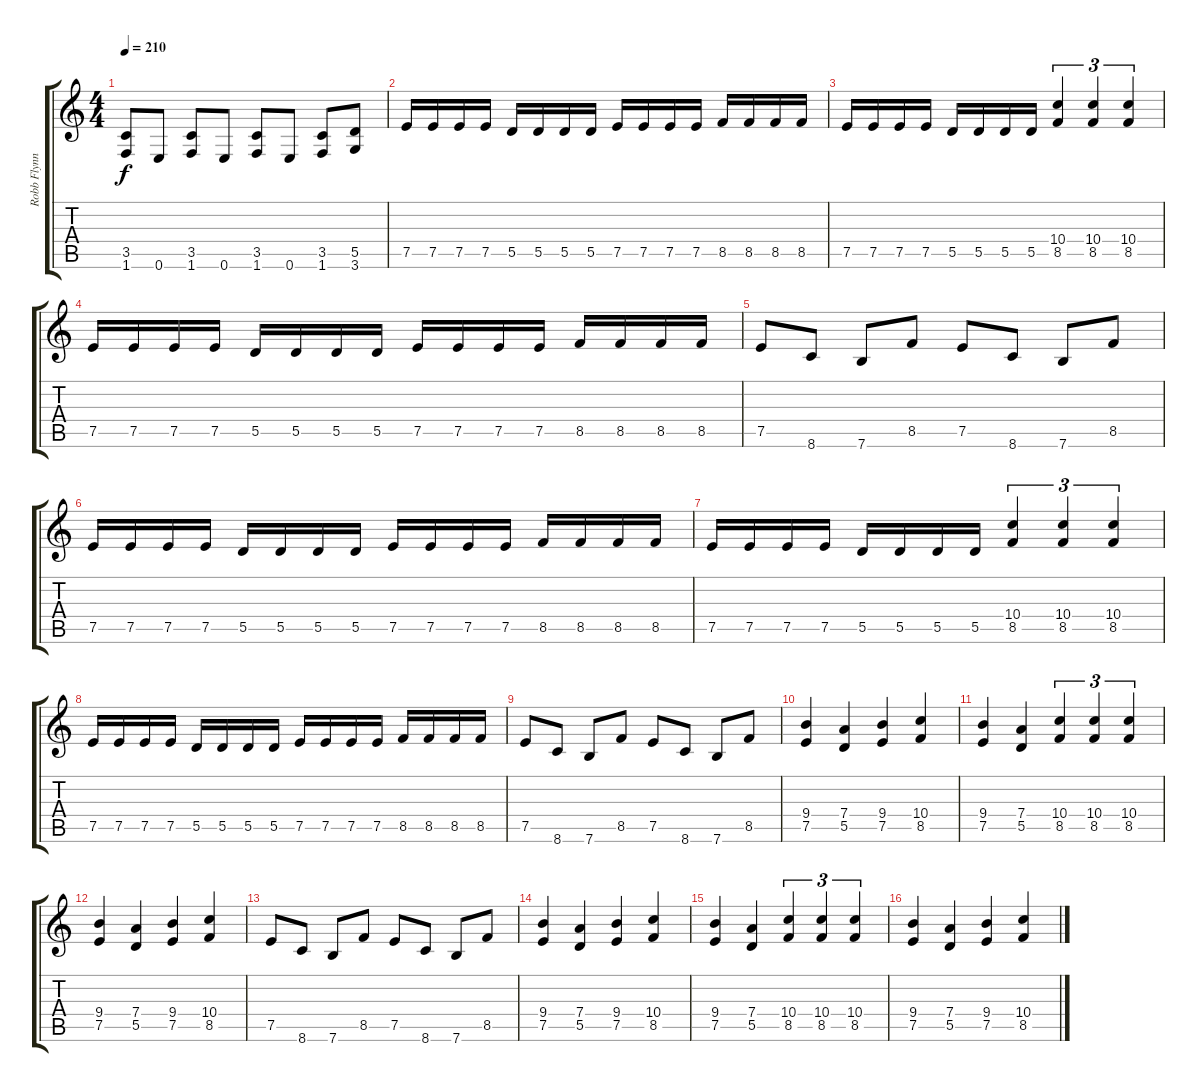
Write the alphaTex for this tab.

\track ("Robb Flynn" "Robb Flynn") {instrument distortionguitar}
\staff {score tabs}
\tuning (E4 B3 G3 D3 A2 E2) {hide}
\ts (4 4)
\tempo 210
\clef g2
\ks c
(3.5 1.6).8{dy f} 0.6.8 (3.5 1.6).8 0.6.8 (3.5 1.6).8 0.6.8 (3.5 1.6).8 (5.5 3.6).8 |
7.5.16 7.5.16 7.5.16 7.5.16 5.5.16 5.5.16 5.5.16 5.5.16 7.5.16 7.5.16 7.5.16 7.5.16 8.5.16 8.5.16 8.5.16 8.5.16 |
7.5.16 7.5.16 7.5.16 7.5.16 5.5.16 5.5.16 5.5.16 5.5.16 (10.4 8.5).4{tu (3 2)} (10.4 8.5).4{tu (3 2)} (10.4 8.5).4{tu (3 2)} |
7.5.16 7.5.16 7.5.16 7.5.16 5.5.16 5.5.16 5.5.16 5.5.16 7.5.16 7.5.16 7.5.16 7.5.16 8.5.16 8.5.16 8.5.16 8.5.16 |
7.5.8 8.6.8 7.6.8 8.5.8 7.5.8 8.6.8 7.6.8 8.5.8 |
7.5.16 7.5.16 7.5.16 7.5.16 5.5.16 5.5.16 5.5.16 5.5.16 7.5.16 7.5.16 7.5.16 7.5.16 8.5.16 8.5.16 8.5.16 8.5.16 |
7.5.16 7.5.16 7.5.16 7.5.16 5.5.16 5.5.16 5.5.16 5.5.16 (10.4 8.5).4{tu (3 2)} (10.4 8.5).4{tu (3 2)} (10.4 8.5).4{tu (3 2)} |
7.5.16 7.5.16 7.5.16 7.5.16 5.5.16 5.5.16 5.5.16 5.5.16 7.5.16 7.5.16 7.5.16 7.5.16 8.5.16 8.5.16 8.5.16 8.5.16 |
7.5.8 8.6.8 7.6.8 8.5.8 7.5.8 8.6.8 7.6.8 8.5.8 |
(9.4 7.5).4 (7.4 5.5).4 (9.4 7.5).4 (10.4 8.5).4 |
(9.4 7.5).4 (7.4 5.5).4 (10.4 8.5).4{tu (3 2)} (10.4 8.5).4{tu (3 2)} (10.4 8.5).4{tu (3 2)} |
(9.4 7.5).4 (7.4 5.5).4 (9.4 7.5).4 (10.4 8.5).4 |
7.5.8 8.6.8 7.6.8 8.5.8 7.5.8 8.6.8 7.6.8 8.5.8 |
(9.4 7.5).4 (7.4 5.5).4 (9.4 7.5).4 (10.4 8.5).4 |
(9.4 7.5).4 (7.4 5.5).4 (10.4 8.5).4{tu (3 2)} (10.4 8.5).4{tu (3 2)} (10.4 8.5).4{tu (3 2)} |
(9.4 7.5).4 (7.4 5.5).4 (9.4 7.5).4 (10.4 8.5).4
